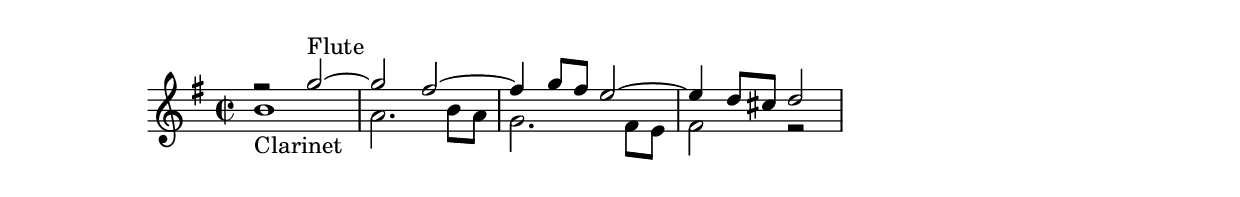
%% Do not edit this file; it is automatically
%% generated from LSR http://lsr.dsi.unimi.it
%% This file is in the public domain.
\version "2.13.10"

\header {
  lsrtags = "contexts-and-engravers, midi"

%% Translation of GIT committish: 5cab62e8738ff02eead438042743116391f306f5
  texidoces = "
Al producir una salida MIDI, el comportamiento predeterminado es
que cada pentagrama representa un canal MIDI, con todas las voces
de dicho pentagrama mezcladas.  Esto reduce al mínimo el riesgo de
que se agote el número de canales MIDI disponibles, pues existe un
máximo de 16 canales por pista.

Sin embargo, cuando se traslada el interpretador
@code{Staff_performer} al contexto @code{Voice}, cada voz de un
pentagrama puede tener su propio canal MIDI, como se muestra en el
siguiente ejemplo: a pesar de estar sobre el mismo pentagrama, se
crean dos canales MIDI, cada uno con un @code{midiInstrument}
distinto.

"
  doctitlees = "Modificar la salida MIDI para que tenga un canal por cada voz"

  texidoc = "
When outputting MIDI, the default behavior is for each staff to
represent one MIDI channel, with all the voices on a staff amalgamated.
This minimizes the risk of running out of MIDI channels, since there
are only 16 available per track.

However, by moving the @code{Staff_performer} to the @code{Voice}
context, each voice on a staff can have its own MIDI channel, as is
demonstrated by the following example: despite being on the same staff,
two MIDI channels are created, each with a different
@code{midiInstrument}.

"
  doctitle = "Changing MIDI output to one channel per voice"
} % begin verbatim

\score {
  \new Staff <<
    \new Voice \relative c''' {
      \set midiInstrument = #"flute"
      \voiceOne
      \key g \major
      \time 2/2
      r2 g-"Flute" ~
      g fis ~
      fis4 g8 fis e2 ~
      e4 d8 cis d2
    }
    \new Voice \relative c'' {
      \set midiInstrument = #"clarinet"
      \voiceTwo
      b1-"Clarinet"
      a2. b8 a
      g2. fis8 e
      fis2 r
    }
  >>
  \layout { }
  \midi {
    \context {
      \Staff
      \remove "Staff_performer"
    }
    \context {
      \Voice
      \consists "Staff_performer"
    }
    \context {
      \Score
      tempoWholesPerMinute = #(ly:make-moment 72 2)
    }
  }
}

